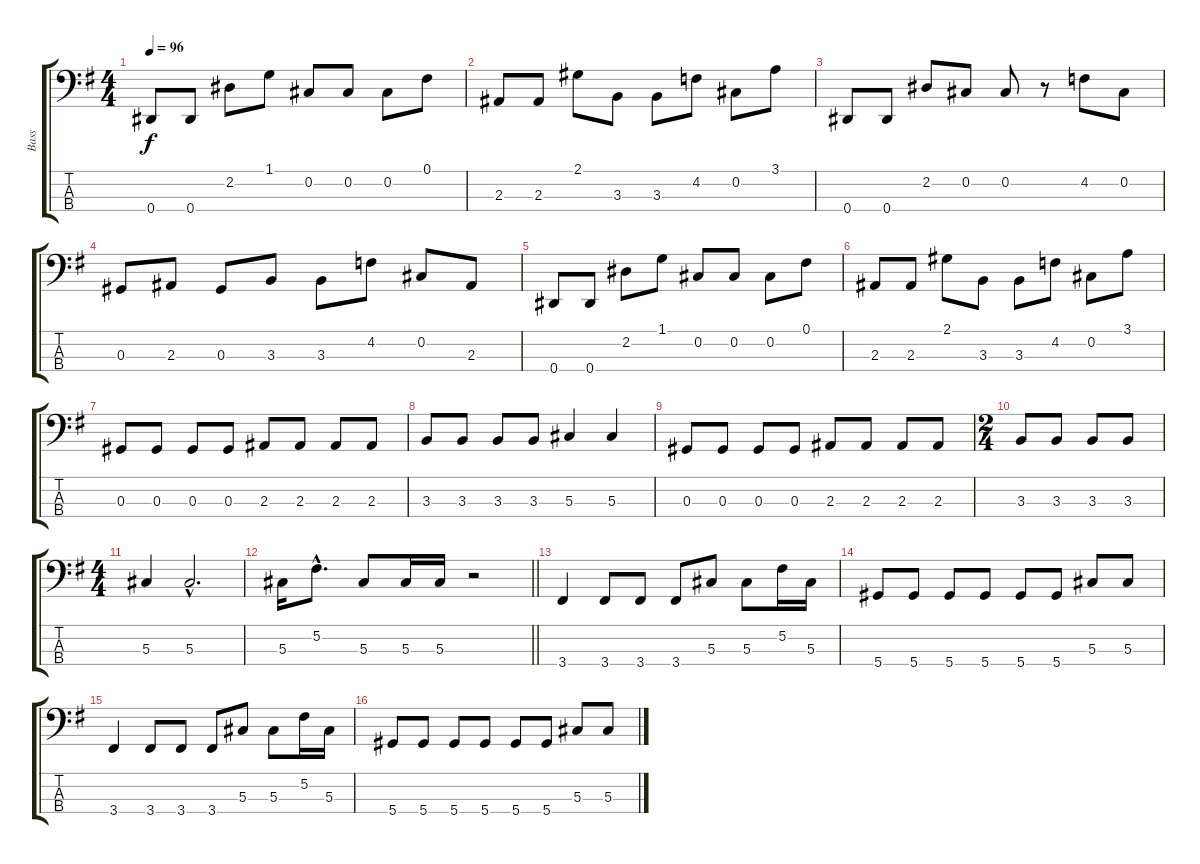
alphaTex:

\track ("Bass " "Bass ") {instrument electricbasspick}
\staff {score tabs}
\tuning (Gb2 Db2 Ab1 Eb1) {hide}
\ts (4 4)
\tempo 96
\clef f4
\ks g
0.4.8{dy f} 0.4.8 2.2.8 1.1.8 0.2.8 0.2.8 0.2.8 0.1.8 |
2.3.8 2.3.8 2.1.8 3.3.8 3.3.8 4.2.8 0.2.8 3.1.8 |
0.4.8 0.4.8 2.2.8 0.2.8 0.2.8 r.8 4.2.8 0.2.8 |
0.3.8 2.3.8 0.3.8 3.3.8 3.3.8 4.2.8 0.2.8 2.3.8 |
0.4.8 0.4.8 2.2.8 1.1.8 0.2.8 0.2.8 0.2.8 0.1.8 |
2.3.8 2.3.8 2.1.8 3.3.8 3.3.8 4.2.8 0.2.8 3.1.8 |
0.3.8 0.3.8 0.3.8 0.3.8 2.3.8 2.3.8 2.3.8 2.3.8 |
3.3.8 3.3.8 3.3.8 3.3.8 5.3.4 5.3.4 |
0.3.8 0.3.8 0.3.8 0.3.8 2.3.8 2.3.8 2.3.8 2.3.8 |
\ts (2 4)
3.3.8 3.3.8 3.3.8 3.3.8 |
\ts (4 4)
5.3.4 5.3{hac}.2{d} |
\barLineRight lightlight
5.3.16 5.2{hac}.8{d} 5.3.8 5.3.16 5.3.16 r.2 |
3.4.4 3.4.8 3.4.8 3.4.8 5.3.8 5.3.8 5.2.16 5.3.16 |
5.4.8 5.4.8 5.4.8 5.4.8 5.4.8 5.4.8 5.3.8 5.3.8 |
3.4.4 3.4.8 3.4.8 3.4.8 5.3.8 5.3.8 5.2.16 5.3.16 |
5.4.8 5.4.8 5.4.8 5.4.8 5.4.8 5.4.8 5.3.8 5.3.8
